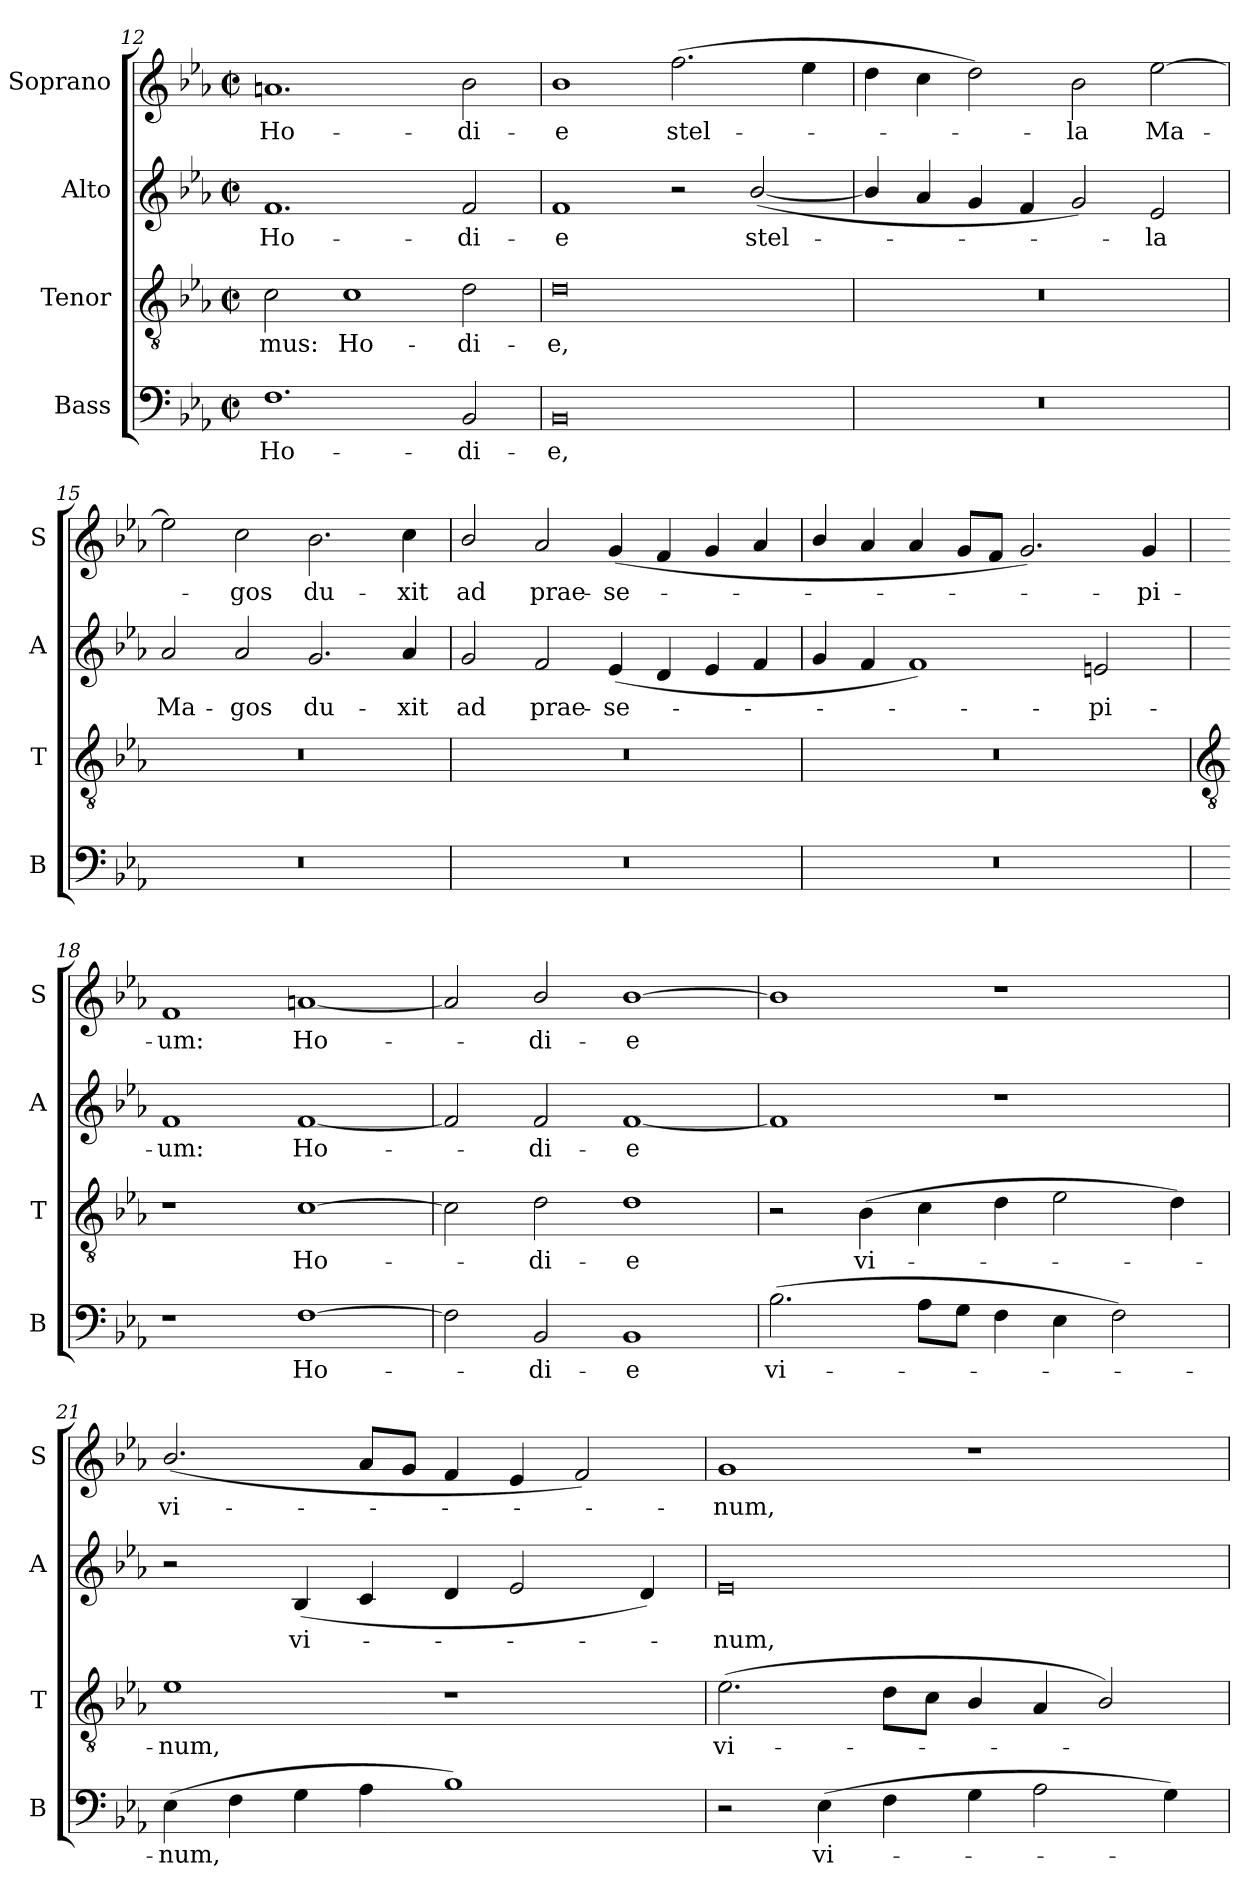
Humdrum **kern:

**kern	**text	**kern	**text	**kern	**text	**kern	**text
*part4	*part4	*part3	*part3	*part2	*part2	*part1	*part1
*staff4	*staff4	*staff3	*staff3	*staff2	*staff2	*staff1	*staff1
*I"Bass	*	*I"Tenor	*	*I"Alto	*	*I"Soprano	*
*I'B	*	*I'T	*	*I'A	*	*I'S	*
!!LO:LB:g=z
*clefF4	*	*clefGv2	*	*clefG2	*	*clefG2	*
*k[b-e-a-]	*	*k[b-e-a-]	*	*k[b-e-a-]	*	*k[b-e-a-]	*
*E-:	*	*E-:	*	*E-:	*	*E-:	*
*M4/2	*	*M4/2	*	*M4/2	*	*M4/2	*
*met(c|)	*	*met(c|)	*	*met(c|)	*	*met(c|)	*
=12	=12	=12	=12	=12	=12	=12	=12
!	!LO:LY:b	!	!LO:LY:b	!	!LO:LY:b	!	!LO:LY:b
1.F	Ho-	2c	mus:	1.f	Ho-	1.an	Ho-
!	!	!	!LO:LY:b	!	!	!	!
.	.	1c	Ho-	.	.	.	.
!	!LO:LY:b	!	!LO:LY:b	!	!LO:LY:b	!	!LO:LY:b
2BB-	-di-	2d	-di-	2f	-di-	2b-	-di-
=13	=13	=13	=13	=13	=13	=13	=13
!	!LO:LY:b	!	!LO:LY:b	!	!LO:LY:b	!	!LO:LY:b
0BB-	-e,	0d	-e,	1f	-e	1b-	-e
!	!	!	!	!	!	!	!LO:LY:b
.	.	.	.	2r	.	(>2.ff	stel-
!	!	!	!	!	!LO:LY:b	!	!
.	.	.	.	(<[2b-/	stel-	.	.
.	.	.	.	.	.	4ee-	.
=14	=14	=14	=14	=14	=14	=14	=14
0r	.	0r	.	4b-/]	.	4dd	.
.	.	.	.	4a-	.	4cc	.
.	.	.	.	4g	.	2dd)	.
.	.	.	.	4f	.	.	.
!	!	!	!	!	!	!	!LO:LY:b
.	.	.	.	2g)	.	2b-	la
!	!	!	!	!	!LO:LY:b	!	!LO:LY:b
.	.	.	.	2e-	la	[2ee-	Ma-
=15	=15	=15	=15	=15	=15	=15	=15
!	!	!	!	!	!LO:LY:b	!	!
0r	.	0r	.	2a-	Ma-	2ee-]	.
!	!	!	!	!	!LO:LY:b	!	!LO:LY:b
.	.	.	.	2a-	-gos	2cc	gos
!	!	!	!	!	!LO:LY:b	!	!LO:LY:b
.	.	.	.	2.g	du-	2.b-	du-
!	!	!	!	!	!LO:LY:b	!	!LO:LY:b
.	.	.	.	4a-	-xit	4cc	-xit
=16	=16	=16	=16	=16	=16	=16	=16
!	!	!	!	!	!LO:LY:b	!	!LO:LY:b
0r	.	0r	.	2g	ad	2b-/	ad
!	!	!	!	!	!LO:LY:b	!	!LO:LY:b
.	.	.	.	2f	prae-	2a-	prae-
!	!	!	!	!	!LO:LY:b	!	!LO:LY:b
.	.	.	.	(<4e-	-se-	(<4g	-se-
.	.	.	.	4d	.	4f	.
.	.	.	.	4e-	.	4g	.
.	.	.	.	4f	.	4a-	.
=17	=17	=17	=17	=17	=17	=17	=17
0r	.	0r	.	4g	.	4b-/	.
.	.	.	.	4f	.	4a-	.
.	.	.	.	1f)	.	4a-	.
.	.	.	.	.	.	8gL	.
.	.	.	.	.	.	8fJ	.
.	.	.	.	.	.	2.g)	.
!	!	!	!	!	!LO:LY:b	!	!
.	.	.	.	2en	pi-	.	.
!	!	!	!	!	!	!	!LO:LY:b
.	.	.	.	.	.	4g	pi-
!!LO:LB:g=z
=18	=18	=18	=18	=18	=18	=18	=18
*	*	*clefGv2	*	*	*	*	*
!	!	!	!	!	!LO:LY:b	!	!LO:LY:b
1r	.	1r	.	1f	-um:	1f	-um:
!	!LO:LY:b	!	!LO:LY:b	!	!LO:LY:b	!	!LO:LY:b
[1F	Ho-	[1c	Ho-	[1f	Ho-	[1an	Ho-
=19	=19	=19	=19	=19	=19	=19	=19
2F]	.	2c]	.	2f]	.	2a]	.
!	!LO:LY:b	!	!LO:LY:b	!	!LO:LY:b	!	!LO:LY:b
2BB-	di-	2d	di-	2f	di-	2b-/	di-
!	!LO:LY:b	!	!LO:LY:b	!	!LO:LY:b	!	!LO:LY:b
1BB-	-e	1d	-e	[1f	-e	[1b-	-e
=20	=20	=20	=20	=20	=20	=20	=20
!	!LO:LY:b	!	!	!	!	!	!
(>2.B-	vi-	2r	.	1f]	.	1b-]	.
!	!	!	!LO:LY:b	!	!	!	!
.	.	(>4B-	vi-	.	.	.	.
8A-L	.	4c	.	.	.	.	.
8GJ	.	.	.	.	.	.	.
4F	.	4d	.	1r	.	1r	.
4E-	.	2e-	.	.	.	.	.
2F)	.	.	.	.	.	.	.
.	.	4d)	.	.	.	.	.
=21	=21	=21	=21	=21	=21	=21	=21
!	!LO:LY:b	!	!LO:LY:b	!	!	!	!LO:LY:b
(>4E-	num,	1e-	num,	2r	.	(<2.b-/	vi-
4F	.	.	.	.	.	.	.
!	!	!	!	!	!LO:LY:b	!	!
4G	.	.	.	(<4B-	vi-	.	.
4A-	.	.	.	4c	.	8a-L	.
.	.	.	.	.	.	8gJ	.
1B-)	.	1r	.	4d	.	4f	.
.	.	.	.	2e-	.	4e-	.
.	.	.	.	.	.	2f)	.
.	.	.	.	4d)	.	.	.
=22	=22	=22	=22	=22	=22	=22	=22
!	!	!	!LO:LY:b	!	!LO:LY:b	!	!LO:LY:b
2r	.	(<2.e-	vi-	0e-	num,	1g	num,
!	!LO:LY:b	!	!	!	!	!	!
(>4E-	vi-	.	.	.	.	.	.
4F	.	8dL	.	.	.	.	.
.	.	8cJ	.	.	.	.	.
4G	.	4B-/	.	.	.	1r	.
2A-	.	4A-/	.	.	.	.	.
.	.	2B-/)	.	.	.	.	.
4G)	.	.	.	.	.	.	.
=	=	=	=	=	=	=	=
*-	*-	*-	*-	*-	*-	*-	*-
